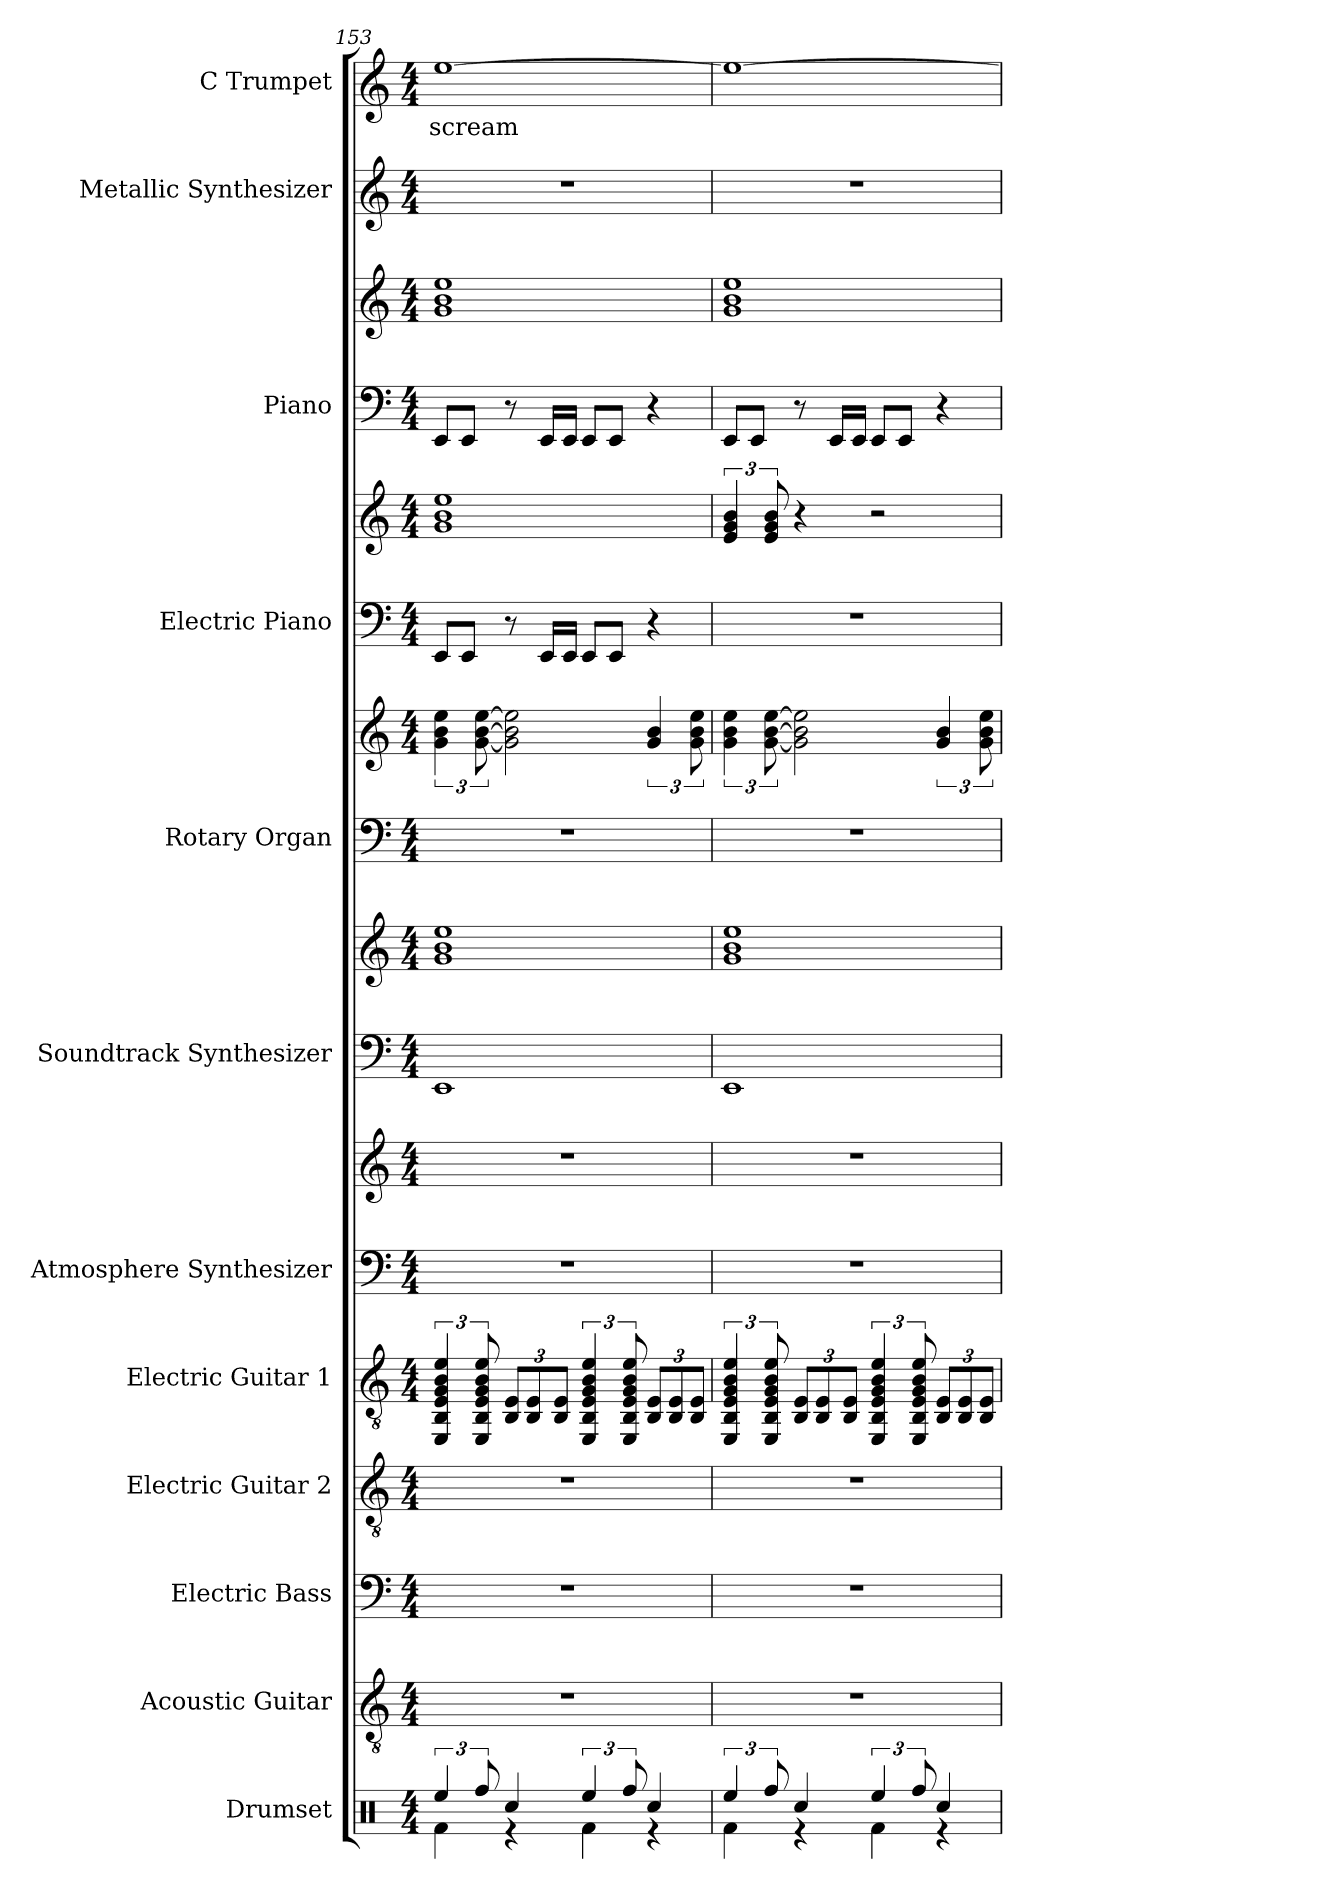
**kern	**kern	**kern	**kern	**kern	**kern	**kern	**kern	**kern	**kern	**kern	**kern	**kern	**kern	**kern	**kern	**kern	**text
*part12	*part11	*part10	*part9	*part8	*part7	*part7	*part6	*part6	*part5	*part5	*part4	*part4	*part3	*part3	*part2	*part1	*part1
*staff17	*staff16	*staff15	*staff14	*staff13	*staff12	*staff11	*staff10	*staff9	*staff8	*staff7	*staff6	*staff5	*staff4	*staff3	*staff2	*staff1	*staff1
*I"Drumset	*I"Acoustic Guitar	*I"Electric Bass	*I"Electric Guitar 2	*I"Electric Guitar 1	*I"Atmosphere Synthesizer	*	*I"Soundtrack Synthesizer	*	*I"Rotary Organ	*	*I"Electric Piano	*	*I"Piano	*	*I"Metallic Synthesizer	*I"C Trumpet	*
*I'Drs.	*I'Guit.	*I'El. B.	*I'El. Guit. 2	*I'El. Guit. 1	*I'Synth.	*	*I'Synth.	*	*I'Rot. Org.	*	*I'El. Pno.	*	*I'Pno.	*	*I'Synth.	*I'C Tpt.	*
!!LO:PB:g=z
*clefX	*clefGv2	*clefF4	*clefGv2	*clefGv2	*clefF4	*clefG2	*clefF4	*clefG2	*clefF4	*clefG2	*clefF4	*clefG2	*clefF4	*clefG2	*clefG2	*clefG2	*
*	*	*ITrd7c12	*	*	*	*	*	*	*	*	*	*	*	*	*	*	*
*k[]	*k[]	*k[]	*k[]	*k[]	*k[]	*k[]	*k[]	*k[]	*k[]	*k[]	*k[]	*k[]	*k[]	*k[]	*k[]	*k[]	*
*M4/4	*M4/4	*M4/4	*M4/4	*M4/4	*M4/4	*M4/4	*M4/4	*M4/4	*M4/4	*M4/4	*M4/4	*M4/4	*M4/4	*M4/4	*M4/4	*M4/4	*
=153	=153	=153	=153	=153	=153	=153	=153	=153	=153	=153	=153	=153	=153	=153	=153	=153	=153
*^	*	*	*	*	*	*	*	*	*	*	*	*	*	*	*	*	*
6Ree/	4Rf\	1r	1r	1r	6EE/ 6BB/ 6E/ 6G/ 6B/ 6e/	1r	1r	1EE	1g 1b 1ee	1r	6g\ 6b\ 6ee\	8EE/L	1g 1b 1ee	8EE/L	1g 1b 1ee	1r	[1ee	scream
.	.	.	.	.	.	.	.	.	.	.	.	8EE/J	.	8EE/J	.	.	.	.
12Rff/	.	.	.	.	12EE/ 12BB/ 12E/ 12G/ 12B/ 12e/	.	.	.	.	.	[12g\ [12b\ [12ee\	.	.	.	.	.	.	.
*	*	*	*	*	*Xbrackettup	*	*	*	*	*	*	*	*	*	*	*	*	*
4Rcc/	4r	.	.	.	12BB/ 12E/L	.	.	.	.	.	2g\] 2b\] 2ee\]	8r	.	8r	.	.	.	.
.	.	.	.	.	12BB/ 12E/	.	.	.	.	.	.	.	.	.	.	.	.	.
.	.	.	.	.	.	.	.	.	.	.	.	16EE/LL	.	16EE/LL	.	.	.	.
.	.	.	.	.	12BB/ 12E/J	.	.	.	.	.	.	.	.	.	.	.	.	.
.	.	.	.	.	.	.	.	.	.	.	.	16EE/JJ	.	16EE/JJ	.	.	.	.
*	*	*	*	*	*brackettup	*	*	*	*	*	*	*	*	*	*	*	*	*
6Ree/	4Rf\	.	.	.	6EE/ 6BB/ 6E/ 6G/ 6B/ 6e/	.	.	.	.	.	.	8EE/L	.	8EE/L	.	.	.	.
.	.	.	.	.	.	.	.	.	.	.	.	8EE/J	.	8EE/J	.	.	.	.
12Rff/	.	.	.	.	12EE/ 12BB/ 12E/ 12G/ 12B/ 12e/	.	.	.	.	.	.	.	.	.	.	.	.	.
*	*	*	*	*	*Xbrackettup	*	*	*	*	*	*	*	*	*	*	*	*	*
4Rcc/	4r	.	.	.	12BB/ 12E/L	.	.	.	.	.	6g/ 6b/	4r	.	4r	.	.	.	.
.	.	.	.	.	12BB/ 12E/	.	.	.	.	.	.	.	.	.	.	.	.	.
.	.	.	.	.	12BB/ 12E/J	.	.	.	.	.	12g\ 12b\ 12ee\	.	.	.	.	.	.	.
=154	=154	=154	=154	=154	=154	=154	=154	=154	=154	=154	=154	=154	=154	=154	=154	=154	=154	=154
*	*	*	*	*	*brackettup	*	*	*	*	*	*	*	*	*	*	*	*	*
6Ree/	4Rf\	1r	1r	1r	6EE/ 6BB/ 6E/ 6G/ 6B/ 6e/	1r	1r	1EE	1g 1b 1ee	1r	6g\ 6b\ 6ee\	1r	6e/ 6g/ 6b/	8EE/L	1g 1b 1ee	1r	1ee_	.
.	.	.	.	.	.	.	.	.	.	.	.	.	.	8EE/J	.	.	.	.
12Rff/	.	.	.	.	12EE/ 12BB/ 12E/ 12G/ 12B/ 12e/	.	.	.	.	.	[12g\ [12b\ [12ee\	.	12e/ 12g/ 12b/	.	.	.	.	.
*	*	*	*	*	*Xbrackettup	*	*	*	*	*	*	*	*	*	*	*	*	*
4Rcc/	4r	.	.	.	12BB/ 12E/L	.	.	.	.	.	2g\] 2b\] 2ee\]	.	4r	8r	.	.	.	.
.	.	.	.	.	12BB/ 12E/	.	.	.	.	.	.	.	.	.	.	.	.	.
.	.	.	.	.	.	.	.	.	.	.	.	.	.	16EE/LL	.	.	.	.
.	.	.	.	.	12BB/ 12E/J	.	.	.	.	.	.	.	.	.	.	.	.	.
.	.	.	.	.	.	.	.	.	.	.	.	.	.	16EE/JJ	.	.	.	.
*	*	*	*	*	*brackettup	*	*	*	*	*	*	*	*	*	*	*	*	*
6Ree/	4Rf\	.	.	.	6EE/ 6BB/ 6E/ 6G/ 6B/ 6e/	.	.	.	.	.	.	.	2r	8EE/L	.	.	.	.
.	.	.	.	.	.	.	.	.	.	.	.	.	.	8EE/J	.	.	.	.
12Rff/	.	.	.	.	12EE/ 12BB/ 12E/ 12G/ 12B/ 12e/	.	.	.	.	.	.	.	.	.	.	.	.	.
*	*	*	*	*	*Xbrackettup	*	*	*	*	*	*	*	*	*	*	*	*	*
4Rcc/	4r	.	.	.	12BB/ 12E/L	.	.	.	.	.	6g/ 6b/	.	.	4r	.	.	.	.
.	.	.	.	.	12BB/ 12E/	.	.	.	.	.	.	.	.	.	.	.	.	.
.	.	.	.	.	12BB/ 12E/J	.	.	.	.	.	12g\ 12b\ 12ee\	.	.	.	.	.	.	.
*v	*v	*	*	*	*	*	*	*	*	*	*	*	*	*	*	*	*	*
=	=	=	=	=	=	=	=	=	=	=	=	=	=	=	=	=	=
*-	*-	*-	*-	*-	*-	*-	*-	*-	*-	*-	*-	*-	*-	*-	*-	*-	*-
